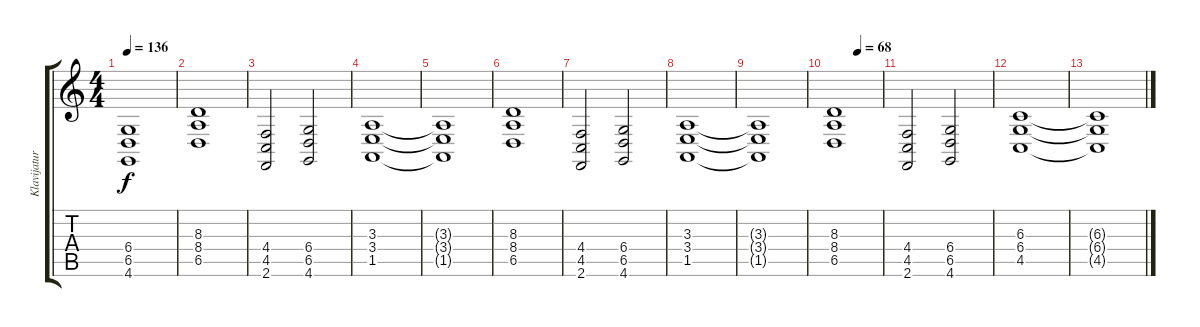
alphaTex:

\track ("Klavijature" "Klavijatur") {instrument stringensemble1}
\staff {score tabs}
\tuning (Eb4 Bb3 Gb3 Db3 Ab2 Eb2) {hide}
\ts (4 4)
\tempo 136
\clef g2
\ks c
(6.4{t} 6.5{t} 4.6{t}).1{dy f} |
(8.3 8.4 6.5).1 |
(4.4 4.5 2.6).2 (6.4 6.5 4.6).2 |
(3.3 3.4 1.5).1 |
(3.3{t} 3.4{t} 1.5{t}).1 |
(8.3 8.4 6.5).1 |
(4.4 4.5 2.6).2 (6.4 6.5 4.6).2 |
(3.3 3.4 1.5).1 |
(3.3{t} 3.4{t} 1.5{t}).1 |
\tempo (68 0.5)
(8.3 8.4 6.5).1 |
(4.4 4.5 2.6).2 (6.4 6.5 4.6).2 |
(6.3 6.4 4.5).1{volume 0} |
(6.3{t} 6.4{t} 4.5{t}).1
